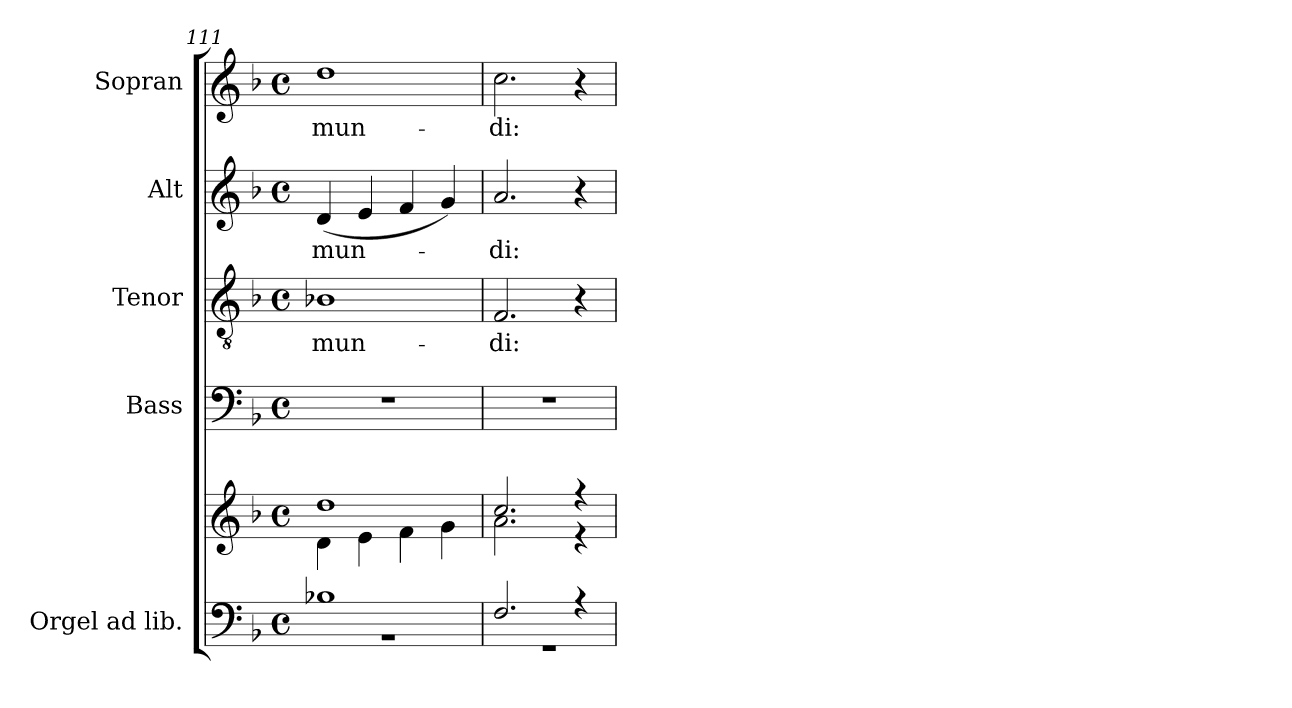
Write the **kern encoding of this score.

**kern	**kern	**kern	**kern	**text	**kern	**text	**kern	**text
*part5	*part5	*part4	*part3	*part3	*part2	*part2	*part1	*part1
*staff6	*staff5	*staff4	*staff3	*staff3	*staff2	*staff2	*staff1	*staff1
*I"Orgel ad lib.	*	*I"Bass	*I"Tenor	*	*I"Alt	*	*I"Sopran	*
*	*	*I'B.	*I'T.	*	*I'A.	*	*I'S.	*
*clefF4	*clefG2	*clefF4	*clefGv2	*	*clefG2	*	*clefG2	*
*k[b-]	*k[b-]	*k[b-]	*k[b-]	*	*k[b-]	*	*k[b-]	*
*F:	*F:	*F:	*F:	*	*F:	*	*F:	*
*M4/4	*M4/4	*M4/4	*M4/4	*	*M4/4	*	*M4/4	*
*met(c)	*met(c)	*met(c)	*met(c)	*	*met(c)	*	*met(c)	*
=111	=111	=111	=111	=111	=111	=111	=111	=111
*^	*^	*	*	*	*	*	*	*
!	!	!	!	!	!	!LO:LY:b	!	!LO:LY:b	!	!LO:LY:b
1B-X	1rBB	1dd	4d\	1r	1B-X	mun-	(<4d/	mun-	1dd	mun-
.	.	.	4e\	.	.	.	4e/	.	.	.
.	.	.	4f\	.	.	.	4f/	.	.	.
.	.	.	4g\	.	.	.	4g/)	.	.	.
=112	=112	=112	=112	=112	=112	=112	=112	=112	=112	=112
!	!	!	!	!	!	!LO:LY:b	!	!LO:LY:b	!	!LO:LY:b
2.F/	1rGG	2.cc/	2.a\	1r	2.F/	-di:	2.a/	-di:	2.cc\	-di:
4rA	.	4r	4r	.	4r	.	4r	.	4r	.
*v	*v	*	*	*	*	*	*	*	*	*
*	*v	*v	*	*	*	*	*	*	*
=	=	=	=	=	=	=	=	=
*-	*-	*-	*-	*-	*-	*-	*-	*-
